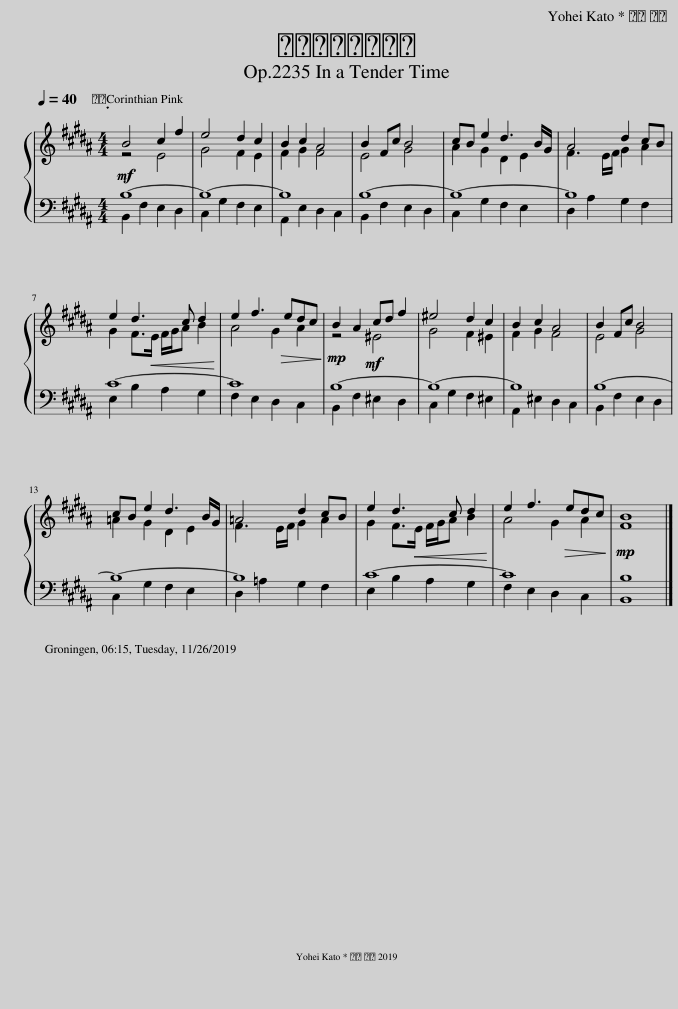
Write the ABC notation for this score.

X:1
%%score { ( 1 2 ) | ( 3 4 ) }
L:1/8
Q:1/4=40
M:4/4
I:linebreak $
K:B
V:1 treble
V:2 treble
V:3 bass
V:4 bass
V:1
!mf! z4 E4 | G4 F2 E2 | F2 G2 F4 | E4 G4 | A2 G2 D2 E2 | %5
 F3 E/F/ G2 A2 |$ G2 F>!<(!E F/G/A B2!<)! | A4!>(! G2 A2!>)! |!mp! z4!mf! ^E4 | G4 F2 ^E2 | %10
 F2 G2 F4 | E4 G4 |$ =A2 G2 D2 E2 | F3 E/F/ G2 =A2 | G2 F>!<(!E F/G/A B2!<)! | %15
 A4!>(! G2 A2!>)! |!mp! [FB]8 |] %17
V:2
 B4 c2 f2 | e4 d2 c2 | B2 c2 A4 | B2 Fc B4 | cB e2 d3 B/G/ | %5
 A4 d2 cB |$ e2 d3 c d2 | e2 f3 edc | B2 A2 cd f2 | ^e4 d2 c2 | %10
 B2 c2 A4 | B2 Fc B4 |$ cB e2 d3 B/G/ | =A4 d2 cB | e2 d3 c d2 | %15
 e2 f3 edc | x8 |] %17
V:3
 B,,2 F,2 E,2 D,2 | C,2 G,2 F,2 E,2 | A,,2 E,2 D,2 C,2 | B,,2 F,2 E,2 D,2 | C,2 G,2 F,2 E,2 | %5
 D,2 A,2 G,2 F,2 |$ E,2 B,2 A,2 G,2 | F,2 E,2 D,2 C,2 | B,,2 F,2 ^E,2 D,2 | C,2 G,2 F,2 ^E,2 | %10
 A,,2 ^E,2 D,2 C,2 | B,,2 F,2 E,2 D,2 |$ C,2 G,2 F,2 E,2 | D,2 =A,2 G,2 F,2 | E,2 B,2 A,2 G,2 | %15
 F,2 E,2 D,2 C,2 | [B,,B,]8 |] %17
V:4
 B,8- | B,8- | B,8 | B,8- | B,8- | %5
 B,8 |$ C8- | C8 | B,8- | B,8- | %10
 B,8 | B,8- |$ B,8- | B,8 | C8- | %15
 C8 | x8 |] %17
